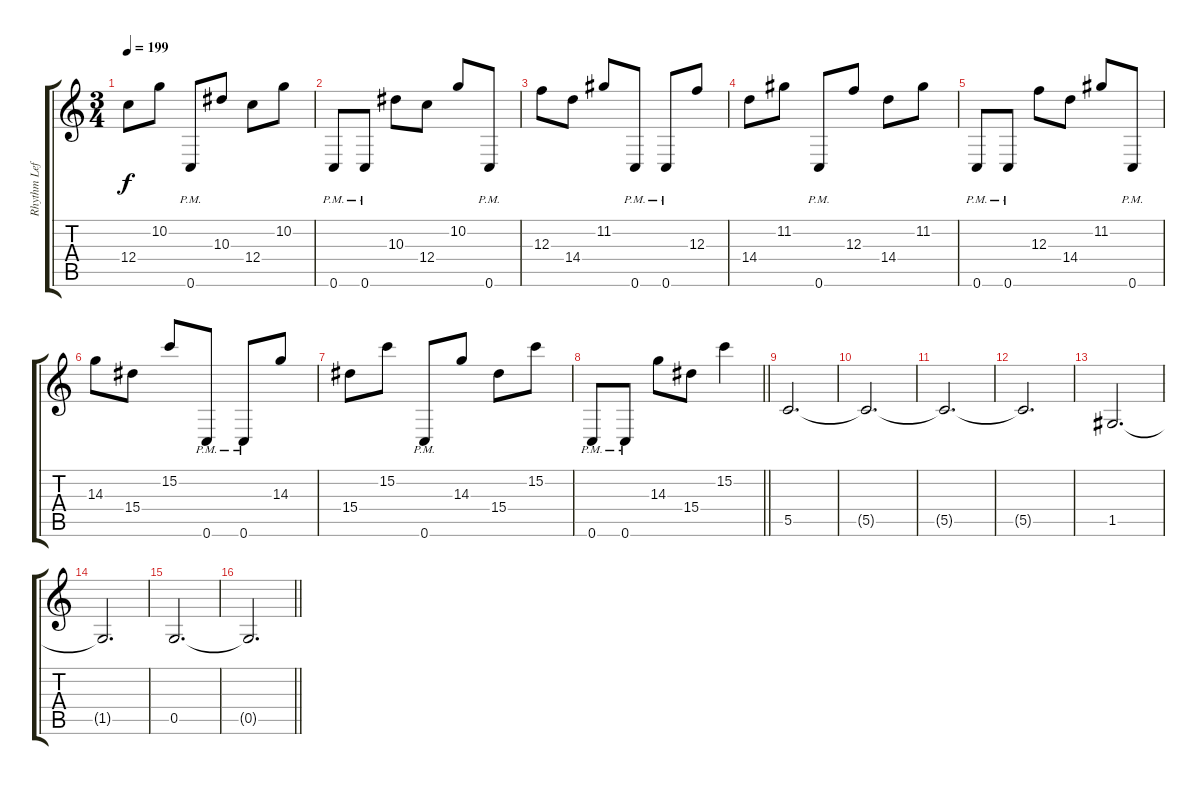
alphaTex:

\track ("Rhythm Left" "Rhythm Lef") {instrument distortionguitar}
\staff {score tabs}
\tuning (D4 A3 F3 C3 G2 C2) {hide}
\ts (3 4)
\tempo 199
\clef g2
\ks c
12.4.8{dy f} 10.2.8 0.6{pm}.8 10.3.8 12.4.8 10.2.8 |
0.6{pm}.8 0.6{pm}.8 10.3.8 12.4.8 10.2.8 0.6{pm}.8 |
12.3.8 14.4.8 11.2.8 0.6{pm}.8 0.6{pm}.8 12.3.8 |
14.4.8 11.2.8 0.6{pm}.8 12.3.8 14.4.8 11.2.8 |
0.6{pm}.8 0.6{pm}.8 12.3.8 14.4.8 11.2.8 0.6{pm}.8 |
14.3.8 15.4.8 15.2.8 0.6{pm}.8 0.6{pm}.8 14.3.8 |
15.4.8 15.2.8 0.6{pm}.8 14.3.8 15.4.8 15.2.8 |
\barLineRight lightlight
0.6{pm}.8 0.6{pm}.8 14.3.8 15.4.8 15.2.4 |
\section ("" "")
5.5.2{d} |
5.5{t}.2{d} |
5.5{t}.2{d} |
5.5{t}.2{d} |
1.5.2{d} |
1.5{t}.2{d} |
0.5.2{d} |
\barLineRight lightlight
0.5{t}.2{d}
